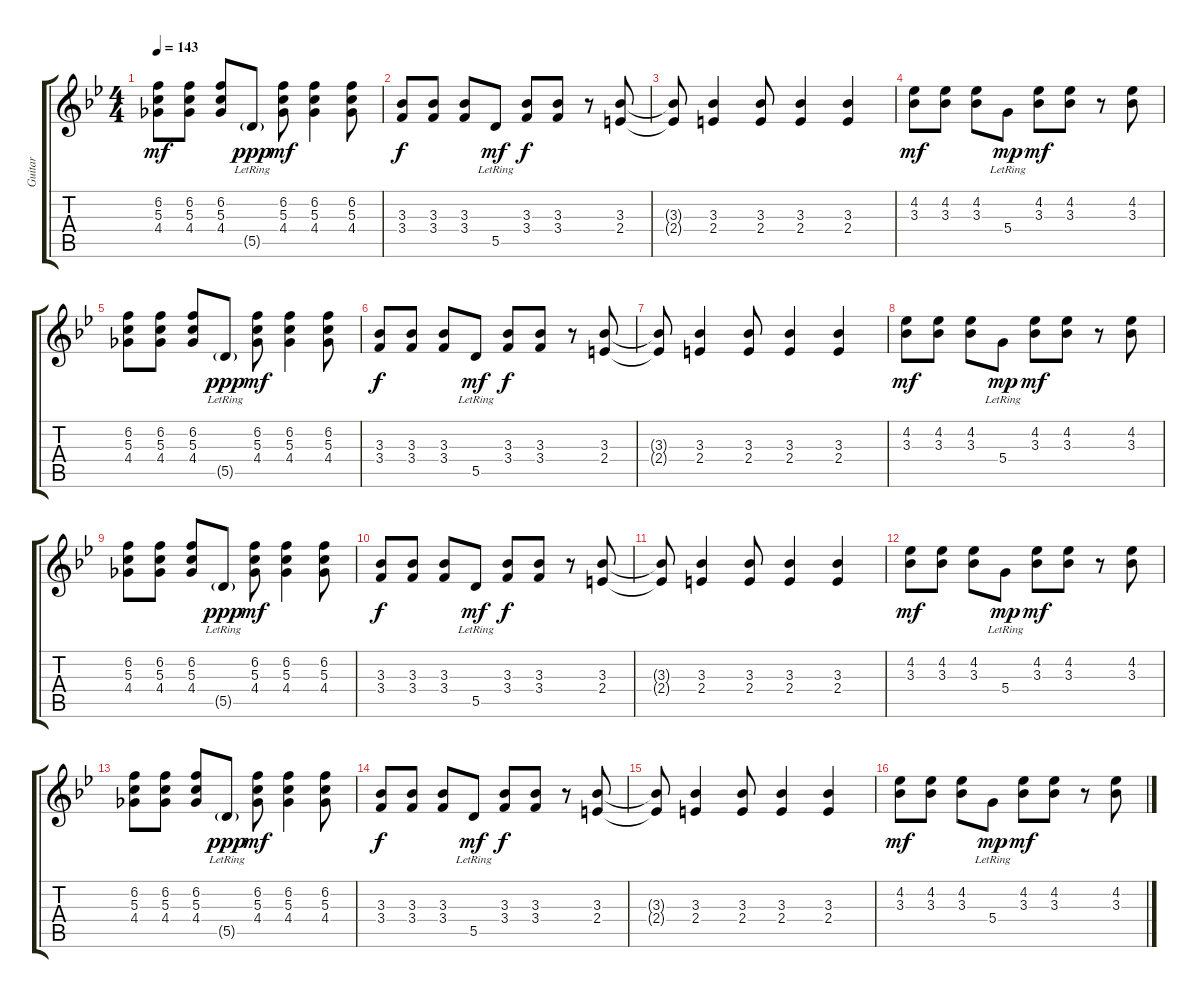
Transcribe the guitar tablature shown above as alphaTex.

\track ("Guitar" "Guitar") {instrument acousticguitarnylon}
\staff {score tabs}
\tuning (E4 B3 G3 D3 A2 E2) {hide}
\ts (4 4)
\tempo 143
\clef g2
\ks gminor
(6.2 5.3 4.4).8{dy mf} (6.2 5.3 4.4).8 (6.2 5.3 4.4).8 5.5{g lr}.8{dy ppp} (6.2 5.3 4.4).8{dy mf} (6.2 5.3 4.4).4 (6.2 5.3 4.4).8 |
(3.3 3.4).8{dy f} (3.3 3.4).8 (3.3 3.4).8 5.5{lr}.8{dy mf} (3.3 3.4).8{dy f} (3.3 3.4).8 r.8 (3.3 2.4).8 |
(3.3{t} 2.4{t}).8 (3.3 2.4).4 (3.3 2.4).8 (3.3 2.4).4 (3.3 2.4).4 |
(4.2 3.3).8{dy mf} (4.2 3.3).8 (4.2 3.3).8 5.4{lr}.8{dy mp} (4.2 3.3).8{dy mf} (4.2 3.3).8 r.8 (4.2 3.3).8 |
(6.2 5.3 4.4).8 (6.2 5.3 4.4).8 (6.2 5.3 4.4).8 5.5{g lr}.8{dy ppp} (6.2 5.3 4.4).8{dy mf} (6.2 5.3 4.4).4 (6.2 5.3 4.4).8 |
(3.3 3.4).8{dy f} (3.3 3.4).8 (3.3 3.4).8 5.5{lr}.8{dy mf} (3.3 3.4).8{dy f} (3.3 3.4).8 r.8 (3.3 2.4).8 |
(3.3{t} 2.4{t}).8 (3.3 2.4).4 (3.3 2.4).8 (3.3 2.4).4 (3.3 2.4).4 |
(4.2 3.3).8{dy mf} (4.2 3.3).8 (4.2 3.3).8 5.4{lr}.8{dy mp} (4.2 3.3).8{dy mf} (4.2 3.3).8 r.8 (4.2 3.3).8 |
(6.2 5.3 4.4).8 (6.2 5.3 4.4).8 (6.2 5.3 4.4).8 5.5{g lr}.8{dy ppp} (6.2 5.3 4.4).8{dy mf} (6.2 5.3 4.4).4 (6.2 5.3 4.4).8 |
(3.3 3.4).8{dy f} (3.3 3.4).8 (3.3 3.4).8 5.5{lr}.8{dy mf} (3.3 3.4).8{dy f} (3.3 3.4).8 r.8 (3.3 2.4).8 |
(3.3{t} 2.4{t}).8 (3.3 2.4).4 (3.3 2.4).8 (3.3 2.4).4 (3.3 2.4).4 |
(4.2 3.3).8{dy mf} (4.2 3.3).8 (4.2 3.3).8 5.4{lr}.8{dy mp} (4.2 3.3).8{dy mf} (4.2 3.3).8 r.8 (4.2 3.3).8 |
(6.2 5.3 4.4).8 (6.2 5.3 4.4).8 (6.2 5.3 4.4).8 5.5{g lr}.8{dy ppp} (6.2 5.3 4.4).8{dy mf} (6.2 5.3 4.4).4 (6.2 5.3 4.4).8 |
(3.3 3.4).8{dy f} (3.3 3.4).8 (3.3 3.4).8 5.5{lr}.8{dy mf} (3.3 3.4).8{dy f} (3.3 3.4).8 r.8 (3.3 2.4).8 |
(3.3{t} 2.4{t}).8 (3.3 2.4).4 (3.3 2.4).8 (3.3 2.4).4 (3.3 2.4).4 |
(4.2 3.3).8{dy mf} (4.2 3.3).8 (4.2 3.3).8 5.4{lr}.8{dy mp} (4.2 3.3).8{dy mf} (4.2 3.3).8 r.8 (4.2 3.3).8
